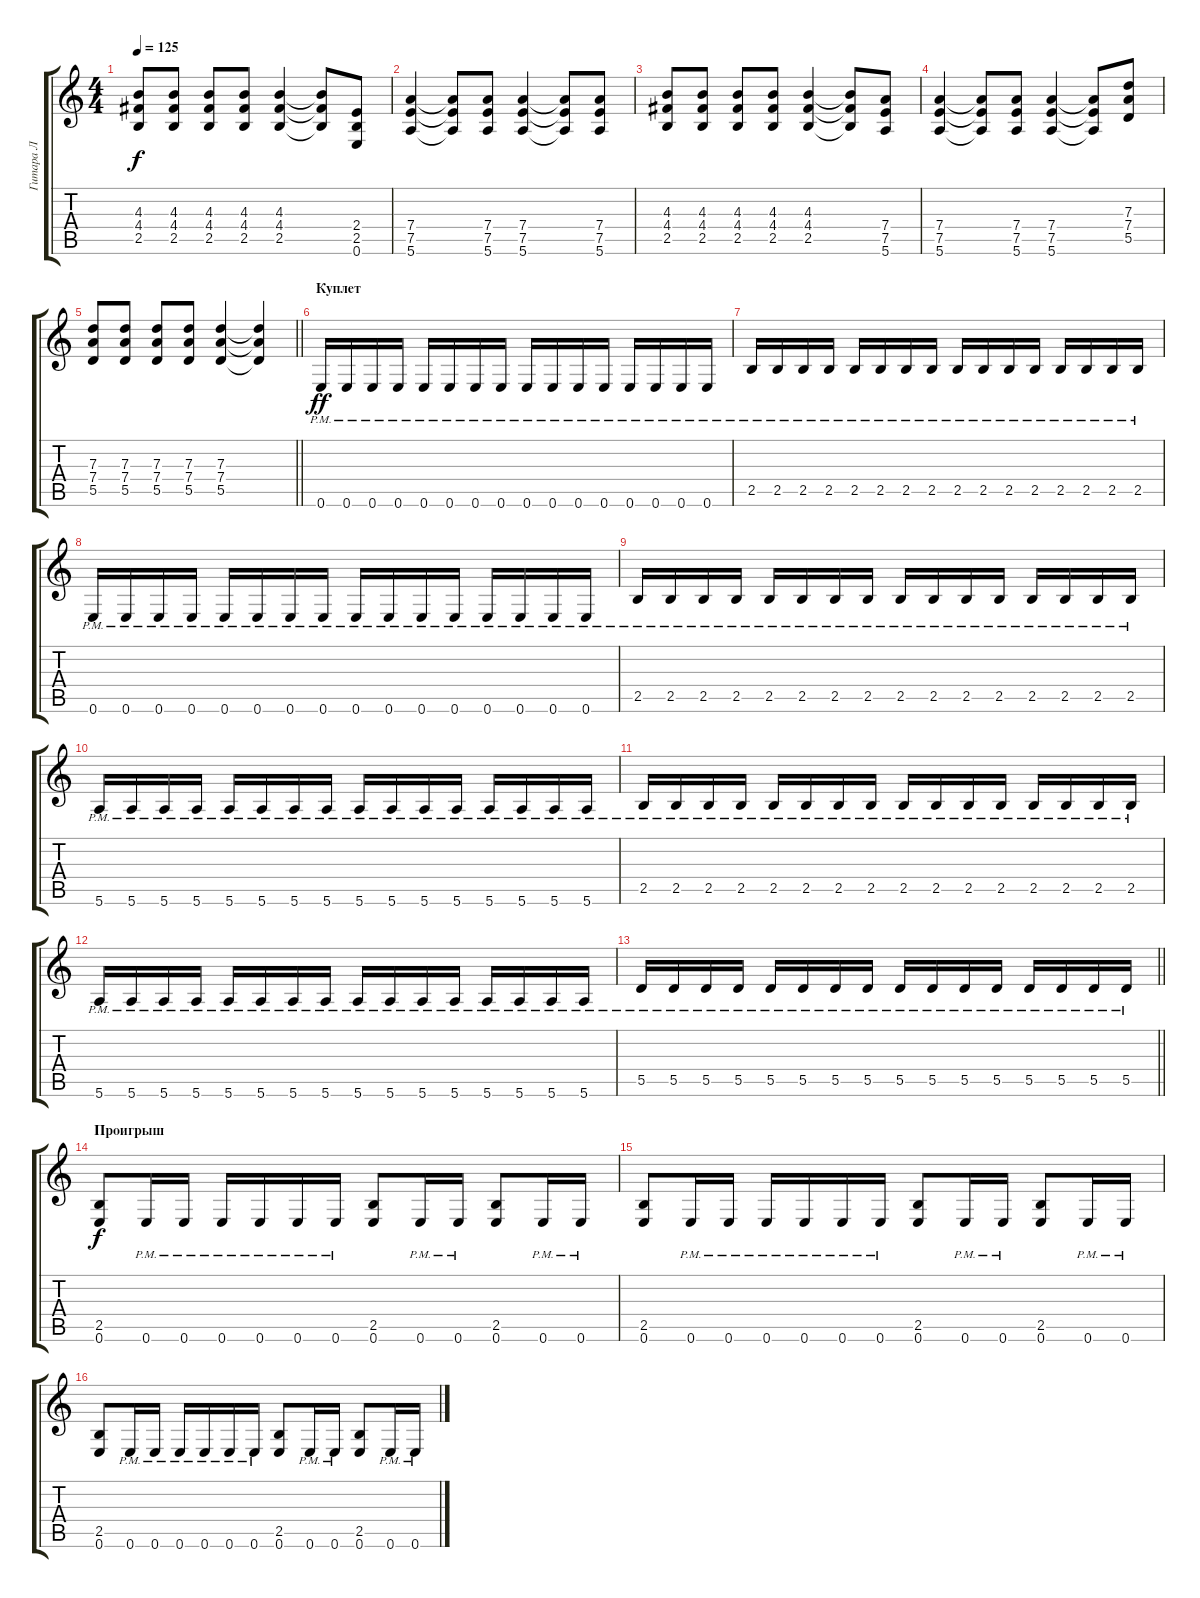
\track ("Гитара Л" "Гитара Л") {instrument distortionguitar}
\staff {score tabs}
\tuning (E4 B3 G3 D3 A2 E2) {hide}
\ts (4 4)
\tempo 125
\clef g2
\ks c
(4.3 4.4 2.5).8{dy f} (4.3 4.4 2.5).8 (4.3 4.4 2.5).8 (4.3 4.4 2.5).8 (4.3 4.4 2.5).4 (4.3{t} 4.4{t} 2.5{t}).8 (2.4 2.5 0.6).8 |
(7.4 7.5 5.6).4 (7.4{t} 7.5{t} 5.6{t}).8 (7.4 7.5 5.6).8 (7.4 7.5 5.6).4 (7.4{t} 7.5{t} 5.6{t}).8 (7.4 7.5 5.6).8 |
(4.3 4.4 2.5).8 (4.3 4.4 2.5).8 (4.3 4.4 2.5).8 (4.3 4.4 2.5).8 (4.3 4.4 2.5).4 (4.3{t} 4.4{t} 2.5{t}).8 (7.4 7.5 5.6).8 |
(7.4 7.5 5.6).4 (7.4{t} 7.5{t} 5.6{t}).8 (7.4 7.5 5.6).8 (7.4 7.5 5.6).4 (7.4{t} 7.5{t} 5.6{t}).8 (7.3 7.4 5.5).8 |
\barLineRight lightlight
(7.3 7.4 5.5).8 (7.3 7.4 5.5).8 (7.3 7.4 5.5).8 (7.3 7.4 5.5).8 (7.3 7.4 5.5).4 (7.3{t} 7.4{t} 5.5{t}).4 |
\section ("" "Куплет")
0.6{pm}.16{dy ff} 0.6{pm}.16 0.6{pm}.16 0.6{pm}.16 0.6{pm}.16 0.6{pm}.16 0.6{pm}.16 0.6{pm}.16 0.6{pm}.16 0.6{pm}.16 0.6{pm}.16 0.6{pm}.16 0.6{pm}.16 0.6{pm}.16 0.6{pm}.16 0.6{pm}.16 |
2.5{pm}.16 2.5{pm}.16 2.5{pm}.16 2.5{pm}.16 2.5{pm}.16 2.5{pm}.16 2.5{pm}.16 2.5{pm}.16 2.5{pm}.16 2.5{pm}.16 2.5{pm}.16 2.5{pm}.16 2.5{pm}.16 2.5{pm}.16 2.5{pm}.16 2.5{pm}.16 |
0.6{pm}.16 0.6{pm}.16 0.6{pm}.16 0.6{pm}.16 0.6{pm}.16 0.6{pm}.16 0.6{pm}.16 0.6{pm}.16 0.6{pm}.16 0.6{pm}.16 0.6{pm}.16 0.6{pm}.16 0.6{pm}.16 0.6{pm}.16 0.6{pm}.16 0.6{pm}.16 |
2.5{pm}.16 2.5{pm}.16 2.5{pm}.16 2.5{pm}.16 2.5{pm}.16 2.5{pm}.16 2.5{pm}.16 2.5{pm}.16 2.5{pm}.16 2.5{pm}.16 2.5{pm}.16 2.5{pm}.16 2.5{pm}.16 2.5{pm}.16 2.5{pm}.16 2.5{pm}.16 |
5.6{pm}.16 5.6{pm}.16 5.6{pm}.16 5.6{pm}.16 5.6{pm}.16 5.6{pm}.16 5.6{pm}.16 5.6{pm}.16 5.6{pm}.16 5.6{pm}.16 5.6{pm}.16 5.6{pm}.16 5.6{pm}.16 5.6{pm}.16 5.6{pm}.16 5.6{pm}.16 |
2.5{pm}.16 2.5{pm}.16 2.5{pm}.16 2.5{pm}.16 2.5{pm}.16 2.5{pm}.16 2.5{pm}.16 2.5{pm}.16 2.5{pm}.16 2.5{pm}.16 2.5{pm}.16 2.5{pm}.16 2.5{pm}.16 2.5{pm}.16 2.5{pm}.16 2.5{pm}.16 |
5.6{pm}.16 5.6{pm}.16 5.6{pm}.16 5.6{pm}.16 5.6{pm}.16 5.6{pm}.16 5.6{pm}.16 5.6{pm}.16 5.6{pm}.16 5.6{pm}.16 5.6{pm}.16 5.6{pm}.16 5.6{pm}.16 5.6{pm}.16 5.6{pm}.16 5.6{pm}.16 |
\barLineRight lightlight
5.5{pm}.16 5.5{pm}.16 5.5{pm}.16 5.5{pm}.16 5.5{pm}.16 5.5{pm}.16 5.5{pm}.16 5.5{pm}.16 5.5{pm}.16 5.5{pm}.16 5.5{pm}.16 5.5{pm}.16 5.5{pm}.16 5.5{pm}.16 5.5{pm}.16 5.5{pm}.16 |
\section ("" "Проигрыш")
(2.5 0.6).8{dy f} 0.6{pm}.16 0.6{pm}.16 0.6{pm}.16 0.6{pm}.16 0.6{pm}.16 0.6{pm}.16 (2.5 0.6).8 0.6{pm}.16 0.6{pm}.16 (2.5 0.6).8 0.6{pm}.16 0.6{pm}.16 |
(2.5 0.6).8 0.6{pm}.16 0.6{pm}.16 0.6{pm}.16 0.6{pm}.16 0.6{pm}.16 0.6{pm}.16 (2.5 0.6).8 0.6{pm}.16 0.6{pm}.16 (2.5 0.6).8 0.6{pm}.16 0.6{pm}.16 |
(2.5 0.6).8 0.6{pm}.16 0.6{pm}.16 0.6{pm}.16 0.6{pm}.16 0.6{pm}.16 0.6{pm}.16 (2.5 0.6).8 0.6{pm}.16 0.6{pm}.16 (2.5 0.6).8 0.6{pm}.16 0.6{pm}.16
